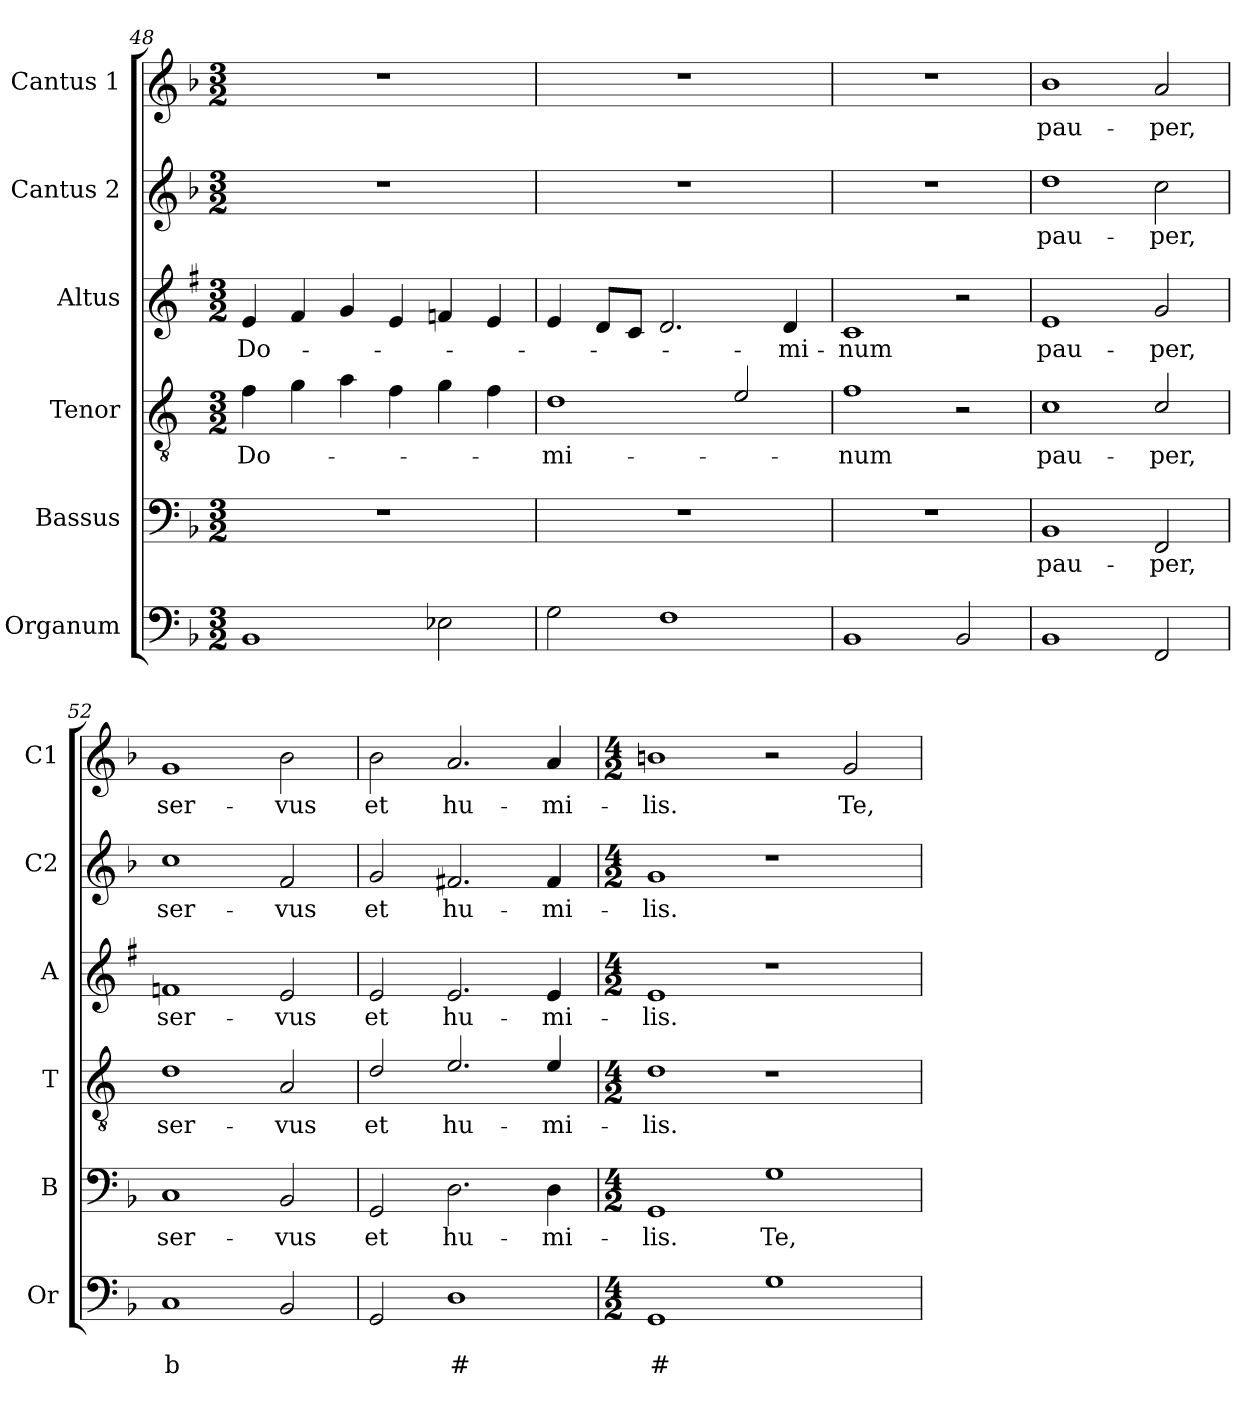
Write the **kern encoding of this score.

**kern	**text	**text	**kern	**text	**kern	**text	**kern	**text	**kern	**text	**kern	**text
*part6	*part6	*part6	*part5	*part5	*part4	*part4	*part3	*part3	*part2	*part2	*part1	*part1
*staff6	*staff6	*staff6	*staff5	*staff5	*staff4	*staff4	*staff3	*staff3	*staff2	*staff2	*staff1	*staff1
*I"Organum	*	*	*I"Bassus	*	*I"Tenor	*	*I"Altus	*	*I"Cantus 2	*	*I"Cantus 1	*
*I'Or	*	*	*I'B	*	*I'T	*	*I'A	*	*I'C2	*	*I'C1	*
*clefF4	*	*	*clefF4	*	*clefGv2	*	*clefG2	*	*clefG2	*	*clefG2	*
*	*	*	*	*	*ITrd4c7	*	*ITrd1c2	*	*	*	*	*
*k[b-]	*	*	*k[b-]	*	*k[b-]	*	*k[b-]	*	*k[b-]	*	*k[b-]	*
*F:	*	*	*F:	*	*F:	*	*F:	*	*F:	*	*F:	*
*M3/2	*	*	*M3/2	*	*M3/2	*	*M3/2	*	*M3/2	*	*M3/2	*
=48	=48	=48	=48	=48	=48	=48	=48	=48	=48	=48	=48	=48
!	!	!	!	!	!	!LO:LY:b	!	!LO:LY:b	!	!	!	!
1BB-	.	.	1.r	.	4B-\	Do-	4d/	Do-	1.r	.	1.r	.
.	.	.	.	.	4c\	.	4e/	.	.	.	.	.
.	.	.	.	.	4d\	.	4f/	.	.	.	.	.
.	.	.	.	.	4B-\	.	4d/	.	.	.	.	.
2E-X\	.	.	.	.	4c\	.	4e-X/	.	.	.	.	.
.	.	.	.	.	4B-\	.	4d/	.	.	.	.	.
!!LO:PB:g=z
=49	=49	=49	=49	=49	=49	=49	=49	=49	=49	=49	=49	=49
!	!	!	!	!	!	!LO:LY:b	!	!	!	!	!	!
2G\	.	.	1.r	.	1G	-mi-	4d/	.	1.r	.	1.r	.
.	.	.	.	.	.	.	8c/L	.	.	.	.	.
.	.	.	.	.	.	.	8B-/J	.	.	.	.	.
1F	.	.	.	.	.	.	2.c/	.	.	.	.	.
.	.	.	.	.	2A/	.	.	.	.	.	.	.
!	!	!	!	!	!	!	!	!LO:LY:b	!	!	!	!
.	.	.	.	.	.	.	4c/	-mi-	.	.	.	.
=50	=50	=50	=50	=50	=50	=50	=50	=50	=50	=50	=50	=50
!	!	!	!	!	!	!LO:LY:b	!	!LO:LY:b	!	!	!	!
1BB-	.	.	1.r	.	1B-	-num	1B-	-num	1.r	.	1.r	.
2BB-/	.	.	.	.	2r	.	2r	.	.	.	.	.
=51	=51	=51	=51	=51	=51	=51	=51	=51	=51	=51	=51	=51
!	!	!	!	!LO:LY:b	!	!LO:LY:b	!	!LO:LY:b	!	!LO:LY:b	!	!LO:LY:b
1BB-	.	.	1BB-	pau-	1F	pau-	1d	pau-	1dd	pau-	1b-	pau-
!	!	!	!	!LO:LY:b	!	!LO:LY:b	!	!LO:LY:b	!	!LO:LY:b	!	!LO:LY:b
2FF/	.	.	2FF/	-per,	2F/	-per,	2f/	-per,	2cc\	-per,	2a/	-per,
=52	=52	=52	=52	=52	=52	=52	=52	=52	=52	=52	=52	=52
!	!	!LO:LY:b	!	!LO:LY:b	!	!LO:LY:b	!	!LO:LY:b	!	!LO:LY:b	!	!LO:LY:b
1C	.	b	1C	ser-	1G	ser-	1e-X	ser-	1cc	ser-	1g	ser-
!	!	!	!	!LO:LY:b	!	!LO:LY:b	!	!LO:LY:b	!	!LO:LY:b	!	!LO:LY:b
2BB-/	.	.	2BB-/	-vus	2D/	-vus	2d/	-vus	2f/	-vus	2b-\	-vus
=53	=53	=53	=53	=53	=53	=53	=53	=53	=53	=53	=53	=53
!	!	!	!	!LO:LY:b	!	!LO:LY:b	!	!LO:LY:b	!	!LO:LY:b	!	!LO:LY:b
2GG/	.	.	2GG/	et	2G/	et	2d/	et	2g/	et	2b-\	et
!	!	!LO:LY:b	!	!LO:LY:b	!	!LO:LY:b	!	!LO:LY:b	!	!LO:LY:b	!	!LO:LY:b
1D	.	#	2.D\	hu-	2.A/	hu-	2.d/	hu-	2.f#X/	hu-	2.a/	hu-
!	!	!	!	!LO:LY:b	!	!LO:LY:b	!	!LO:LY:b	!	!LO:LY:b	!	!LO:LY:b
.	.	.	4D\	-mi-	4A/	-mi-	4d/	-mi-	4f#/	-mi-	4a/	-mi-
=54	=54	=54	=54	=54	=54	=54	=54	=54	=54	=54	=54	=54
*M4/2	*	*	*M4/2	*	*M4/2	*	*M4/2	*	*M4/2	*	*M4/2	*
!	!	!LO:LY:b	!	!LO:LY:b	!	!LO:LY:b	!	!LO:LY:b	!	!LO:LY:b	!	!LO:LY:b
1GG	.	#	1GG	-lis.	1G	-lis.	1d	-lis.	1g	-lis.	1bn	-lis.
!	!	!	!	!LO:LY:b	!	!	!	!	!	!	!	!
1G	.	.	1G	Te,	1r	.	1r	.	1r	.	2r	.
!	!	!	!	!	!	!	!	!	!	!	!	!LO:LY:b
.	.	.	.	.	.	.	.	.	.	.	2g/	Te,
=	=	=	=	=	=	=	=	=	=	=	=	=
*-	*-	*-	*-	*-	*-	*-	*-	*-	*-	*-	*-	*-
